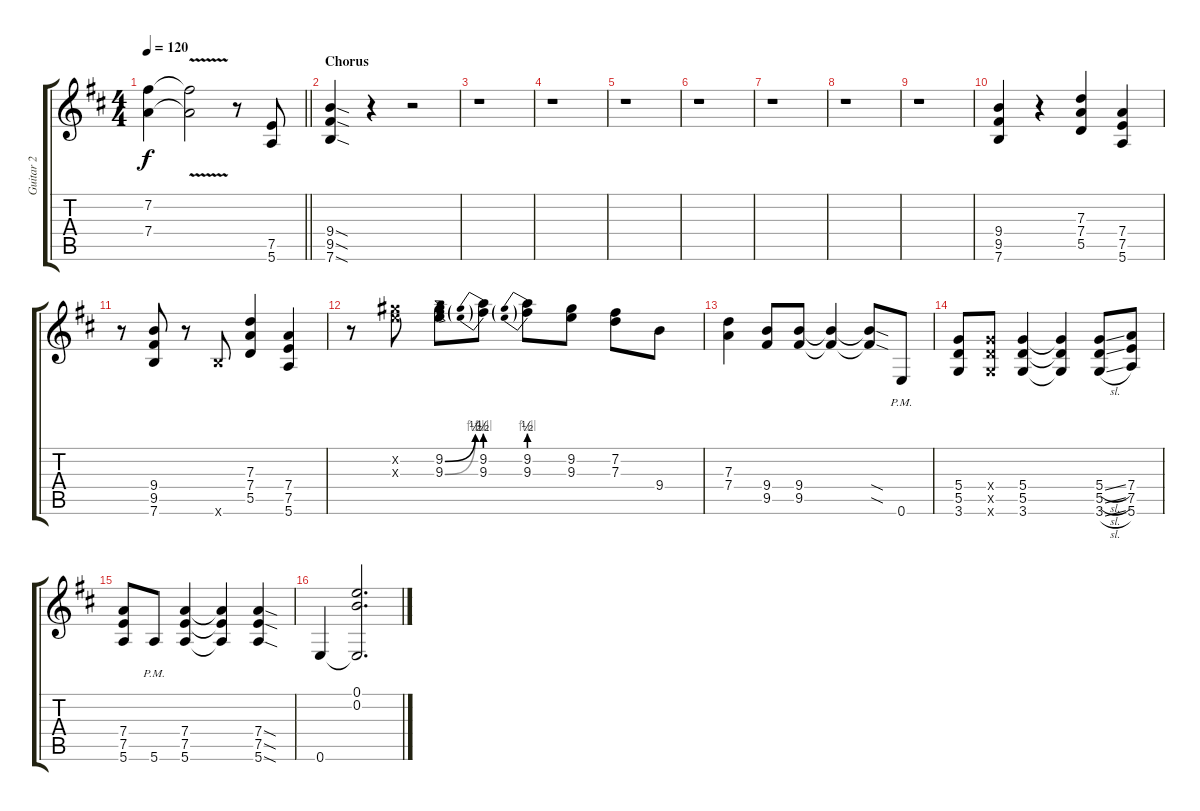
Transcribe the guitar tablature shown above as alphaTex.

\track ("Guitar 2" "Guitar 2") {instrument overdrivenguitar}
\staff {score tabs}
\tuning (E4 B3 G3 D3 A2 E2) {hide}
\ts (4 4)
\tempo 120
\clef g2
\barLineRight lightlight
\ks d
(7.2{t} 7.4{t}).4{dy f} (7.2{v t} 7.4{v t}).2 r.8 (7.5 5.6).8 |
\section ("" "Chorus")
(9.4{sod} 9.5{sod} 7.6{sod}).4 r.4 r.2 |
r.1 |
r.1 |
r.1 |
r.1 |
r.1 |
r.1 |
r.1 |
(9.4 9.5 7.6).4 r.4 (7.3 7.4 5.5).4 (7.4 7.5 5.6).4 |
r.8 (9.4 9.5 7.6).8 r.8 7.6{x}.8 (7.3 7.4 5.5).4 (7.4 7.5 5.6).4 |
r.8 (9.2{x} 9.3{x}).8 (9.2{be (bend 0 0 60 2)} 9.3{be (bend 0 0 60 4)}).8 (9.2{be (prebend 0 2 60 2)} 9.3{be (prebend 0 4 60 4)}).8 (9.2{be (prebend 0 2 60 2)} 9.3{be (prebend 0 4 60 4)}).8 (9.2 9.3).8 (7.2 7.3).8 9.4.8 |
(7.3 7.4).4 (9.4 9.5).8 (9.4 9.5).8 (9.4{t} 9.5{t}).4 (9.4{sod t} 9.5{sod t}).8 0.6{pm}.8 |
(5.4 5.5 3.6).8 (5.4{x} 5.5{x} 3.6{x}).8 (5.4 5.5 3.6).4 (5.4{t} 5.5{t} 3.6{t}).4 (5.4{sl} 5.5{sl} 3.6{sl}).8 (7.4 7.5 5.6).8 |
(7.4 7.5 5.6).8 5.6{pm}.8 (7.4 7.5 5.6).4 (7.4{t} 7.5{t} 5.6{t}).4 (7.4{sod} 7.5{sod} 5.6{sod}).4 |
0.6.4 (0.1 0.2 0.6{t}).2{d}
